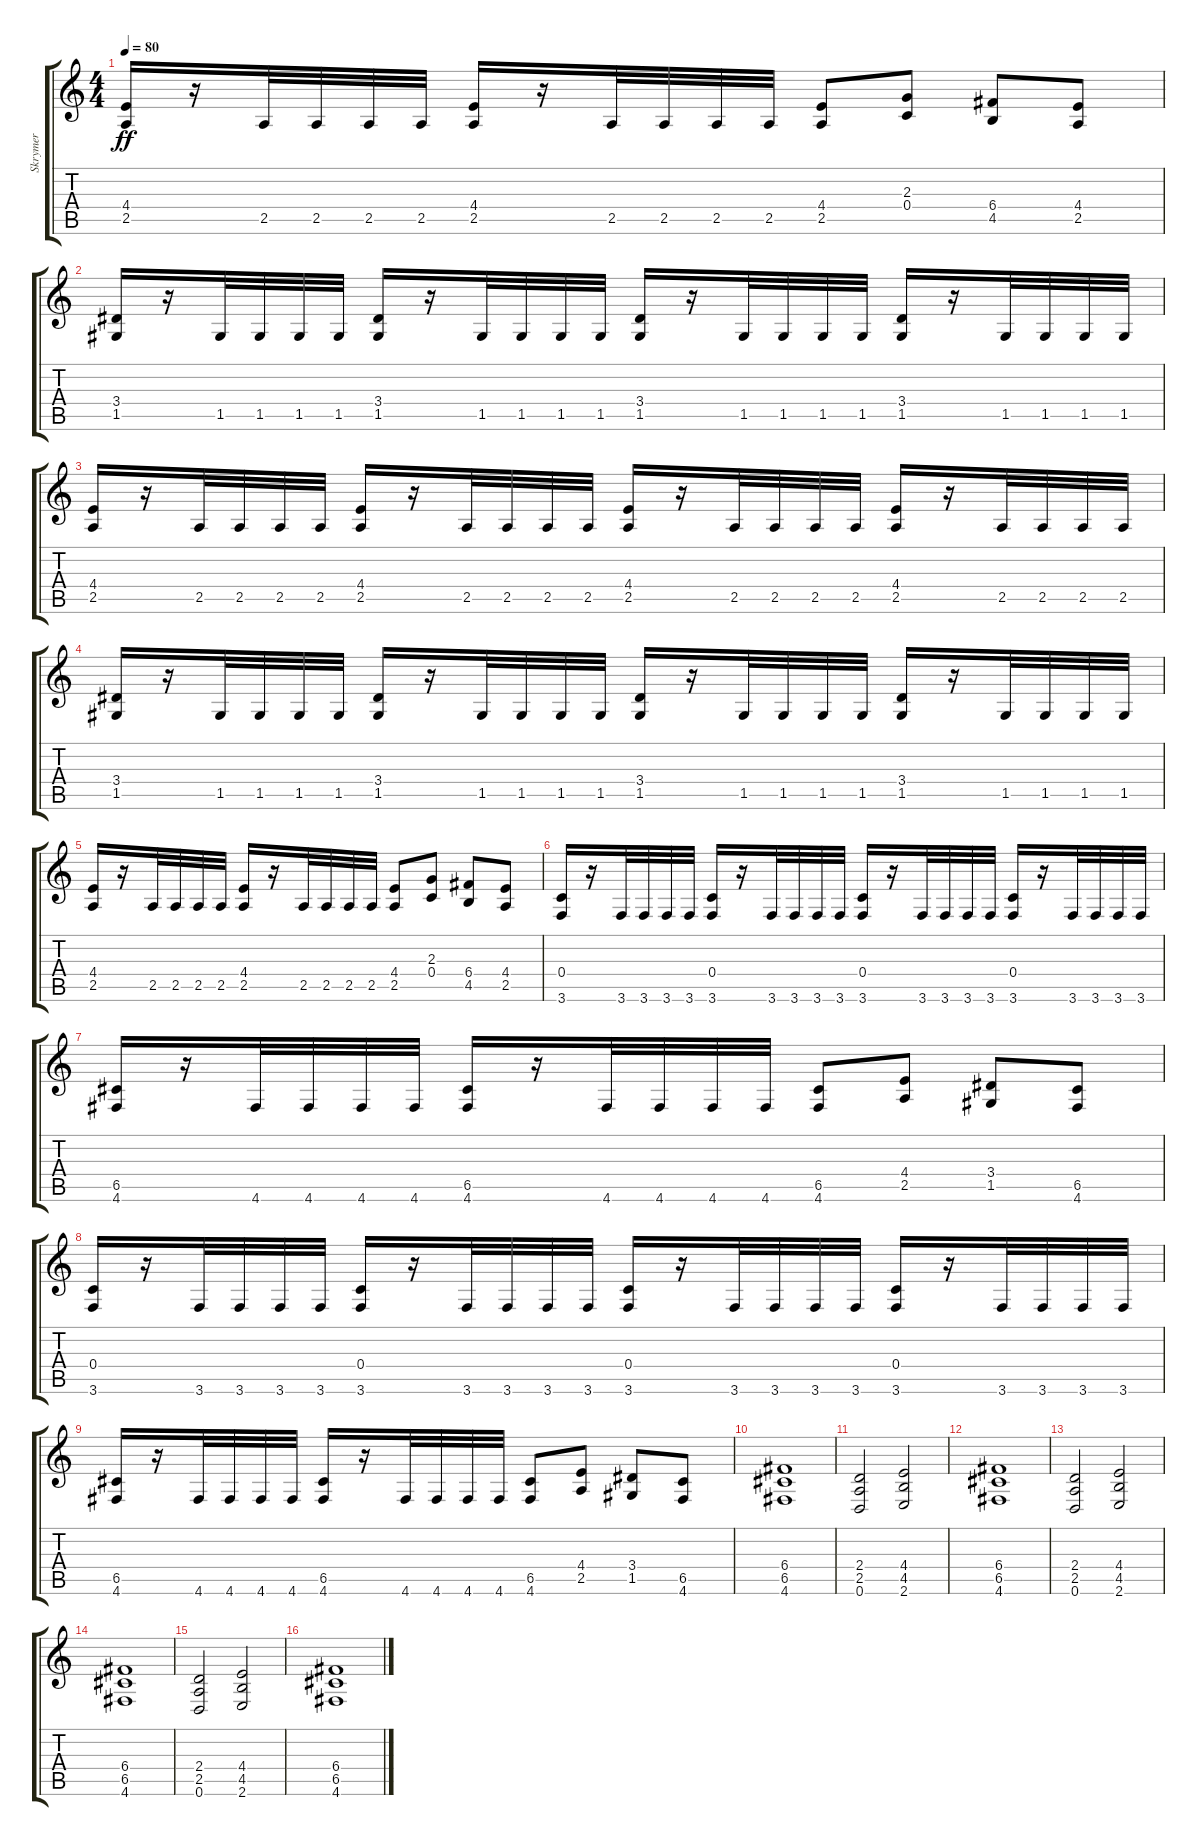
\track ("Skrymer" "Skrymer") {instrument distortionguitar}
\staff {score tabs}
\tuning (D4 A3 F3 C3 G2 D2) {hide}
\ts (4 4)
\tempo 80
\clef g2
\ks c
(4.4 2.5).16{dy ff} r.16 2.5.32 2.5.32 2.5.32 2.5.32 (4.4 2.5).16 r.16 2.5.32 2.5.32 2.5.32 2.5.32 (4.4 2.5).8 (2.3 0.4).8 (6.4 4.5).8 (4.4 2.5).8 |
(3.4 1.5).16 r.16 1.5.32 1.5.32 1.5.32 1.5.32 (3.4 1.5).16 r.16 1.5.32 1.5.32 1.5.32 1.5.32 (3.4 1.5).16 r.16 1.5.32 1.5.32 1.5.32 1.5.32 (3.4 1.5).16 r.16 1.5.32 1.5.32 1.5.32 1.5.32 |
(4.4 2.5).16 r.16 2.5.32 2.5.32 2.5.32 2.5.32 (4.4 2.5).16 r.16 2.5.32 2.5.32 2.5.32 2.5.32 (4.4 2.5).16 r.16 2.5.32 2.5.32 2.5.32 2.5.32 (4.4 2.5).16 r.16 2.5.32 2.5.32 2.5.32 2.5.32 |
(3.4 1.5).16 r.16 1.5.32 1.5.32 1.5.32 1.5.32 (3.4 1.5).16 r.16 1.5.32 1.5.32 1.5.32 1.5.32 (3.4 1.5).16 r.16 1.5.32 1.5.32 1.5.32 1.5.32 (3.4 1.5).16 r.16 1.5.32 1.5.32 1.5.32 1.5.32 |
(4.4 2.5).16 r.16 2.5.32 2.5.32 2.5.32 2.5.32 (4.4 2.5).16 r.16 2.5.32 2.5.32 2.5.32 2.5.32 (4.4 2.5).8 (2.3 0.4).8 (6.4 4.5).8 (4.4 2.5).8 |
(0.4 3.6).16 r.16 3.6.32 3.6.32 3.6.32 3.6.32 (0.4 3.6).16 r.16 3.6.32 3.6.32 3.6.32 3.6.32 (0.4 3.6).16 r.16 3.6.32 3.6.32 3.6.32 3.6.32 (0.4 3.6).16 r.16 3.6.32 3.6.32 3.6.32 3.6.32 |
(6.5 4.6).16 r.16 4.6.32 4.6.32 4.6.32 4.6.32 (6.5 4.6).16 r.16 4.6.32 4.6.32 4.6.32 4.6.32 (6.5 4.6).8 (4.4 2.5).8 (3.4 1.5).8 (6.5 4.6).8 |
(0.4 3.6).16 r.16 3.6.32 3.6.32 3.6.32 3.6.32 (0.4 3.6).16 r.16 3.6.32 3.6.32 3.6.32 3.6.32 (0.4 3.6).16 r.16 3.6.32 3.6.32 3.6.32 3.6.32 (0.4 3.6).16 r.16 3.6.32 3.6.32 3.6.32 3.6.32 |
(6.5 4.6).16 r.16 4.6.32 4.6.32 4.6.32 4.6.32 (6.5 4.6).16 r.16 4.6.32 4.6.32 4.6.32 4.6.32 (6.5 4.6).8 (4.4 2.5).8 (3.4 1.5).8 (6.5 4.6).8 |
(6.4 6.5 4.6).1 |
(2.4 2.5 0.6).2 (4.4 4.5 2.6).2 |
(6.4 6.5 4.6).1 |
(2.4 2.5 0.6).2 (4.4 4.5 2.6).2 |
(6.4 6.5 4.6).1 |
(2.4 2.5 0.6).2 (4.4 4.5 2.6).2 |
(6.4 6.5 4.6).1
